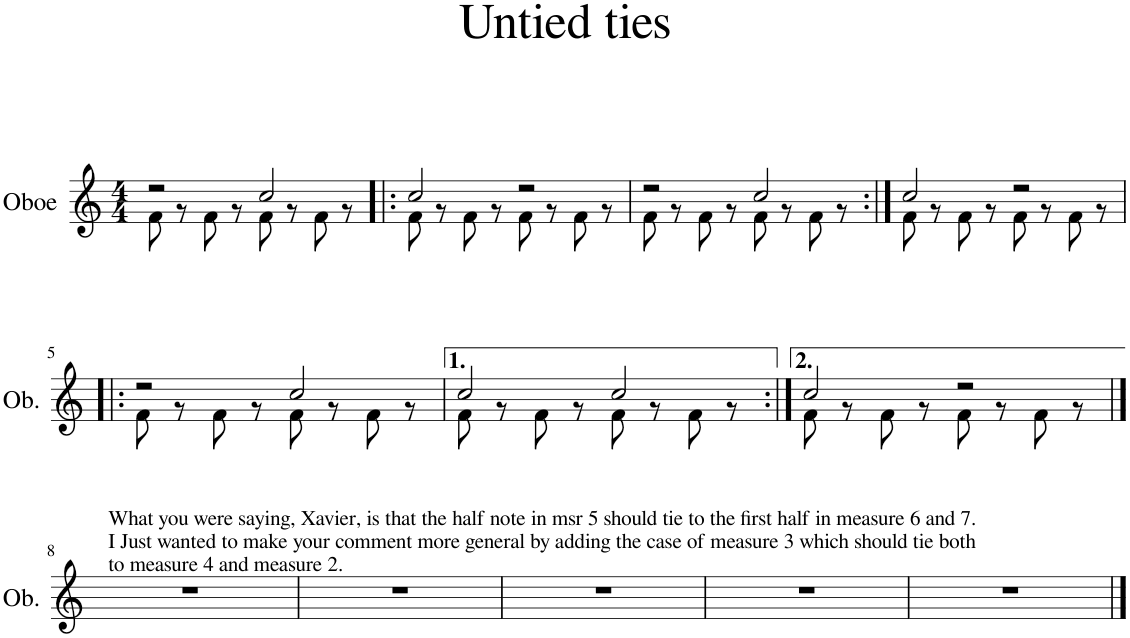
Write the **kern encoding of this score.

**kern
*part1
*staff1
*I"Oboe
*I'Ob.
*clefG2
*k[]
*M4/4
=1
*^
2r	8f\
.	8r
.	8f\
.	8r
2cc/	8f\
.	8r
.	8f\
.	8r
=2!|:	=2!|:
2cc/	8f\
.	8r
.	8f\
.	8r
2r	8f\
.	8r
.	8f\
.	8r
=3	=3
2r	8f\
.	8r
.	8f\
.	8r
2cc/	8f\
.	8r
.	8f\
.	8r
=4:|!	=4:|!
2cc/	8f\
.	8r
.	8f\
.	8r
2r	8f\
.	8r
.	8f\
.	8r
!!LO:LB:g=z	!!
=5!|:	=5!|:
2r	8f\
.	8r
.	8f\
.	8r
2cc/	8f\
.	8r
.	8f\
.	8r
=6	=6
2cc/	8f\
.	8r
.	8f\
.	8r
2cc/	8f\
.	8r
.	8f\
.	8r
=7:|!	=7:|!
2cc/	8f\
.	8r
.	8f\
.	8r
2r	8f\
.	8r
.	8f\
.	8r
!!LO:LB:g=z	!!
==8	==8
!LO:TX:a:t=What you were saying, Xavier, is that the half note in msr 5 should tie to the first half in measure 6 and 7.	!
!LO:TX:a:t=I Just wanted to make your comment more general by adding the case of measure 3 which should tie both	!
!LO:TX:a:t=to measure 4 and measure 2.	!
*v	*v
1r
=9
1r
=10
1r
=11
1r
=12
1r
==
*-
